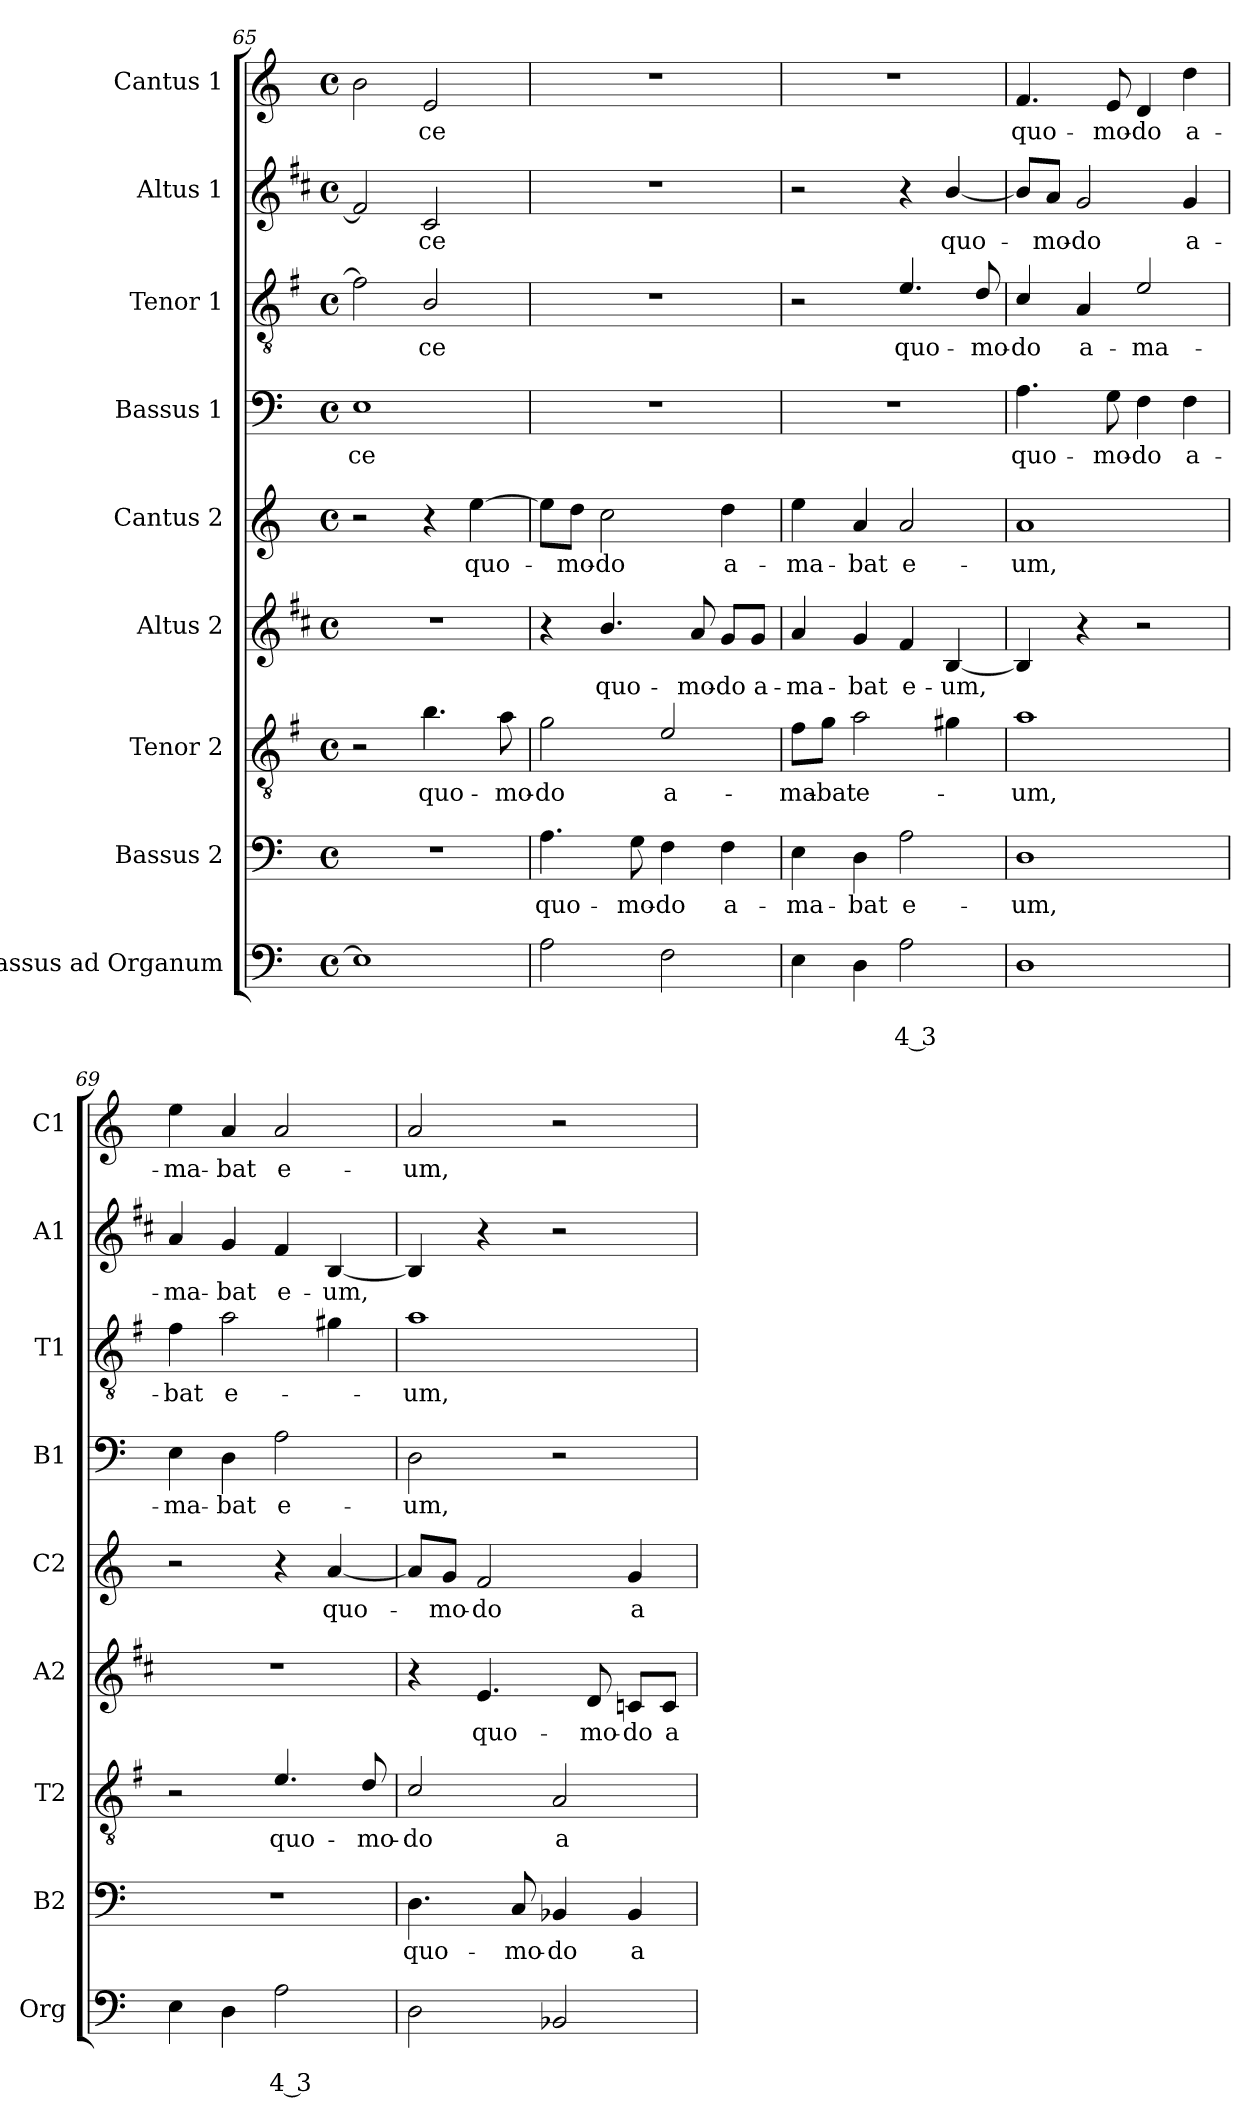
**kern	**text	**text	**kern	**text	**kern	**text	**kern	**text	**kern	**text	**kern	**text	**kern	**text	**kern	**text	**kern	**text
*part9	*part9	*part9	*part8	*part8	*part7	*part7	*part6	*part6	*part5	*part5	*part4	*part4	*part3	*part3	*part2	*part2	*part1	*part1
*staff9	*staff9	*staff9	*staff8	*staff8	*staff7	*staff7	*staff6	*staff6	*staff5	*staff5	*staff4	*staff4	*staff3	*staff3	*staff2	*staff2	*staff1	*staff1
*I"Bassus ad Organum	*	*	*I"Bassus 2	*	*I"Tenor 2	*	*I"Altus 2	*	*I"Cantus 2	*	*I"Bassus 1	*	*I"Tenor 1	*	*I"Altus 1	*	*I"Cantus 1	*
*I'Org	*	*	*I'B2	*	*I'T2	*	*I'A2	*	*I'C2	*	*I'B1	*	*I'T1	*	*I'A1	*	*I'C1	*
*clefF4	*	*	*clefF4	*	*clefGv2	*	*clefG2	*	*clefG2	*	*clefF4	*	*clefGv2	*	*clefG2	*	*clefG2	*
*	*	*	*	*	*ITrd4c7	*	*ITrd1c2	*	*	*	*	*	*ITrd4c7	*	*ITrd1c2	*	*	*
*k[]	*	*	*k[]	*	*k[]	*	*k[]	*	*k[]	*	*k[]	*	*k[]	*	*k[]	*	*k[]	*
*C:	*	*	*C:	*	*C:	*	*C:	*	*C:	*	*C:	*	*C:	*	*C:	*	*C:	*
*M4/4	*	*	*M4/4	*	*M4/4	*	*M4/4	*	*M4/4	*	*M4/4	*	*M4/4	*	*M4/4	*	*M4/4	*
*met(c)	*	*	*met(c)	*	*met(c)	*	*met(c)	*	*met(c)	*	*met(c)	*	*met(c)	*	*met(c)	*	*met(c)	*
=65	=65	=65	=65	=65	=65	=65	=65	=65	=65	=65	=65	=65	=65	=65	=65	=65	=65	=65
!	!	!	!	!	!	!	!	!	!	!	!	!LO:LY:b	!	!	!	!	!	!
1E]	.	.	1r	.	2r	.	1r	.	2r	.	1E	-ce	2B\]	.	2e/]	.	2b\	.
!	!	!	!	!	!	!LO:LY:b	!	!	!	!	!	!	!	!LO:LY:b	!	!LO:LY:b	!	!LO:LY:b
.	.	.	.	.	4.e\	quo-	.	.	4r	.	.	.	2E/	-ce	2B/	-ce	2e/	-ce
!	!	!	!	!	!	!	!	!	!	!LO:LY:b	!	!	!	!	!	!	!	!
.	.	.	.	.	.	.	.	.	[4ee\	quo-	.	.	.	.	.	.	.	.
!	!	!	!	!	!	!LO:LY:b	!	!	!	!	!	!	!	!	!	!	!	!
.	.	.	.	.	8d\	-mo-	.	.	.	.	.	.	.	.	.	.	.	.
!!LO:PB:g=z
=66	=66	=66	=66	=66	=66	=66	=66	=66	=66	=66	=66	=66	=66	=66	=66	=66	=66	=66
!	!	!	!	!LO:LY:b	!	!LO:LY:b	!	!	!	!	!	!	!	!	!	!	!	!
2A\	.	.	4.A\	quo-	2c\	-do	4r	.	8ee\L]	.	1r	.	1r	.	1r	.	1r	.
!	!	!	!	!	!	!	!	!	!	!LO:LY:b	!	!	!	!	!	!	!	!
.	.	.	.	.	.	.	.	.	8dd\J	-mo-	.	.	.	.	.	.	.	.
!	!	!	!	!	!	!	!	!LO:LY:b	!	!LO:LY:b	!	!	!	!	!	!	!	!
.	.	.	.	.	.	.	4.a/	quo-	2cc\	-do	.	.	.	.	.	.	.	.
!	!	!	!	!LO:LY:b	!	!	!	!	!	!	!	!	!	!	!	!	!	!
.	.	.	8G\	-mo-	.	.	.	.	.	.	.	.	.	.	.	.	.	.
!	!	!	!	!LO:LY:b	!	!LO:LY:b	!	!	!	!	!	!	!	!	!	!	!	!
2F\	.	.	4F\	-do	2A/	a-	.	.	.	.	.	.	.	.	.	.	.	.
!	!	!	!	!	!	!	!	!LO:LY:b	!	!	!	!	!	!	!	!	!	!
.	.	.	.	.	.	.	8g/	-mo-	.	.	.	.	.	.	.	.	.	.
!	!	!	!	!LO:LY:b	!	!	!	!LO:LY:b	!	!LO:LY:b	!	!	!	!	!	!	!	!
.	.	.	4F\	a-	.	.	8f/L	-do	4dd\	a-	.	.	.	.	.	.	.	.
!	!	!	!	!	!	!	!	!LO:LY:b	!	!	!	!	!	!	!	!	!	!
.	.	.	.	.	.	.	8f/J	a-	.	.	.	.	.	.	.	.	.	.
=67	=67	=67	=67	=67	=67	=67	=67	=67	=67	=67	=67	=67	=67	=67	=67	=67	=67	=67
!	!	!	!	!LO:LY:b	!	!LO:LY:b	!	!LO:LY:b	!	!LO:LY:b	!	!	!	!	!	!	!	!
4E\	.	.	4E\	-ma-	8B\L	-ma-	4g/	-ma-	4ee\	-ma-	1r	.	2r	.	2r	.	1r	.
!	!	!	!	!	!	!LO:LY:b	!	!	!	!	!	!	!	!	!	!	!	!
.	.	.	.	.	8c\J	-bat	.	.	.	.	.	.	.	.	.	.	.	.
!	!	!	!	!LO:LY:b	!	!LO:LY:b	!	!LO:LY:b	!	!LO:LY:b	!	!	!	!	!	!	!	!
4D\	.	.	4D\	-bat	2d\	e-	4f/	-bat	4a/	-bat	.	.	.	.	.	.	.	.
!	!	!LO:LY:b	!	!LO:LY:b	!	!	!	!LO:LY:b	!	!LO:LY:b	!	!	!	!LO:LY:b	!	!	!	!
2A\	.	4 3	2A\	e-	.	.	4e/	e-	2a/	e-	.	.	4.A/	quo-	4r	.	.	.
!	!	!	!	!	!	!	!	!LO:LY:b	!	!	!	!	!	!	!	!LO:LY:b	!	!
.	.	.	.	.	4c#X\	.	[4A/	-um,	.	.	.	.	.	.	[4a/	quo-	.	.
!	!	!	!	!	!	!	!	!	!	!	!	!	!	!LO:LY:b	!	!	!	!
.	.	.	.	.	.	.	.	.	.	.	.	.	8G/	-mo-	.	.	.	.
=68	=68	=68	=68	=68	=68	=68	=68	=68	=68	=68	=68	=68	=68	=68	=68	=68	=68	=68
!	!	!	!	!LO:LY:b	!	!LO:LY:b	!	!	!	!LO:LY:b	!	!LO:LY:b	!	!LO:LY:b	!	!	!	!LO:LY:b
1D	.	.	1D	-um,	1d	-um,	4A/]	.	1a	-um,	4.A\	quo-	4F/	-do	8a/L]	.	4.f/	quo-
!	!	!	!	!	!	!	!	!	!	!	!	!	!	!	!	!LO:LY:b	!	!
.	.	.	.	.	.	.	.	.	.	.	.	.	.	.	8g/J	-mo-	.	.
!	!	!	!	!	!	!	!	!	!	!	!	!	!	!LO:LY:b	!	!LO:LY:b	!	!
.	.	.	.	.	.	.	4r	.	.	.	.	.	4D/	a-	2f/	-do	.	.
!	!	!	!	!	!	!	!	!	!	!	!	!LO:LY:b	!	!	!	!	!	!LO:LY:b
.	.	.	.	.	.	.	.	.	.	.	8G\	-mo-	.	.	.	.	8e/	-mo-
!	!	!	!	!	!	!	!	!	!	!	!	!LO:LY:b	!	!LO:LY:b	!	!	!	!LO:LY:b
.	.	.	.	.	.	.	2r	.	.	.	4F\	-do	2A/	-ma-	.	.	4d/	-do
!	!	!	!	!	!	!	!	!	!	!	!	!LO:LY:b	!	!	!	!LO:LY:b	!	!LO:LY:b
.	.	.	.	.	.	.	.	.	.	.	4F\	a-	.	.	4f/	a-	4dd\	a-
=69	=69	=69	=69	=69	=69	=69	=69	=69	=69	=69	=69	=69	=69	=69	=69	=69	=69	=69
!	!	!	!	!	!	!	!	!	!	!	!	!LO:LY:b	!	!LO:LY:b	!	!LO:LY:b	!	!LO:LY:b
4E\	.	.	1r	.	2r	.	1r	.	2r	.	4E\	-ma-	4B\	-bat	4g/	-ma-	4ee\	-ma-
!	!	!	!	!	!	!	!	!	!	!	!	!LO:LY:b	!	!LO:LY:b	!	!LO:LY:b	!	!LO:LY:b
4D\	.	.	.	.	.	.	.	.	.	.	4D\	-bat	2d\	e-	4f/	-bat	4a/	-bat
!	!	!LO:LY:b	!	!	!	!LO:LY:b	!	!	!	!	!	!LO:LY:b	!	!	!	!LO:LY:b	!	!LO:LY:b
2A\	.	4 3	.	.	4.A/	quo-	.	.	4r	.	2A\	e-	.	.	4e/	e-	2a/	e-
!	!	!	!	!	!	!	!	!	!	!LO:LY:b	!	!	!	!	!	!LO:LY:b	!	!
.	.	.	.	.	.	.	.	.	[4a/	quo-	.	.	4c#X\	.	[4A/	-um,	.	.
!	!	!	!	!	!	!LO:LY:b	!	!	!	!	!	!	!	!	!	!	!	!
.	.	.	.	.	8G/	-mo-	.	.	.	.	.	.	.	.	.	.	.	.
=70	=70	=70	=70	=70	=70	=70	=70	=70	=70	=70	=70	=70	=70	=70	=70	=70	=70	=70
!	!	!	!	!LO:LY:b	!	!LO:LY:b	!	!	!	!	!	!LO:LY:b	!	!LO:LY:b	!	!	!	!LO:LY:b
2D\	.	.	4.D\	quo-	2F/	-do	4r	.	8a/L]	.	2D\	-um,	1d	-um,	4A/]	.	2a/	-um,
!	!	!	!	!	!	!	!	!	!	!LO:LY:b	!	!	!	!	!	!	!	!
.	.	.	.	.	.	.	.	.	8g/J	-mo-	.	.	.	.	.	.	.	.
!	!	!	!	!	!	!	!	!LO:LY:b	!	!LO:LY:b	!	!	!	!	!	!	!	!
.	.	.	.	.	.	.	4.d/	quo-	2f/	-do	.	.	.	.	4r	.	.	.
!	!	!	!	!LO:LY:b	!	!	!	!	!	!	!	!	!	!	!	!	!	!
.	.	.	8C/	-mo-	.	.	.	.	.	.	.	.	.	.	.	.	.	.
!	!	!	!	!LO:LY:b	!	!LO:LY:b	!	!	!	!	!	!	!	!	!	!	!	!
2BB-X/	.	.	4BB-X/	-do	2D/	a-	.	.	.	.	2r	.	.	.	2r	.	2r	.
!	!	!	!	!	!	!	!	!LO:LY:b	!	!	!	!	!	!	!	!	!	!
.	.	.	.	.	.	.	8c/	-mo-	.	.	.	.	.	.	.	.	.	.
!	!	!	!	!LO:LY:b	!	!	!	!LO:LY:b	!	!LO:LY:b	!	!	!	!	!	!	!	!
.	.	.	4BB-/	a-	.	.	8B-X/L	-do	4g/	a-	.	.	.	.	.	.	.	.
!	!	!	!	!	!	!	!	!LO:LY:b	!	!	!	!	!	!	!	!	!	!
.	.	.	.	.	.	.	8B-/J	a-	.	.	.	.	.	.	.	.	.	.
=	=	=	=	=	=	=	=	=	=	=	=	=	=	=	=	=	=	=
*-	*-	*-	*-	*-	*-	*-	*-	*-	*-	*-	*-	*-	*-	*-	*-	*-	*-	*-
